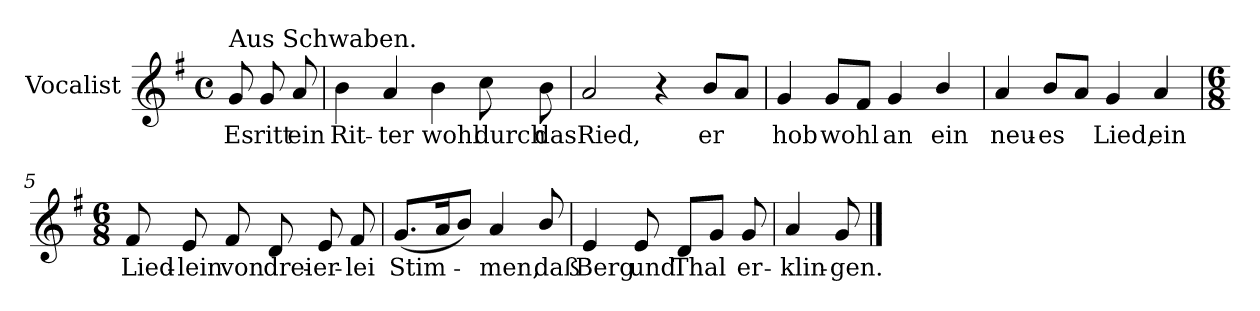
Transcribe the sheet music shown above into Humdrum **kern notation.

**kern	**text
*part1	*part1
*staff1	*staff1
*I"Vocalist	*
*k[f#]	*
*G:	*
*M4/4	*
*met(c)	*
=	=
!LO:TX:a:t=Aus Schwaben.	!
8g	Es
8g	ritt
8a	ein
=1	=1
4b	Rit-
4a	-ter
4b	wohl
8cc	durch
8b	das
=2	=2
2a	Ried,
4r	.
8bL	er
8aJ	.
=3	=3
4g	hob
8gL	wohl
8f#J	.
4g	an
4b/	ein
=4	=4
4a	neu-
8bL	-es
8aJ	.
4g	Lied,
4a	ein
=5	=5
*M6/8	*
8f#	Lied-
8e	-lein
8f#	von
8d	drei-
8e	-er-
8f#	-lei
=6	=6
(8.gL	Stim-
16aK	.
8bJ)	.
4a	-men,
8b/	daß
=7	=7
4e	Berg
8e	und
8dL	Thal
8gJ	.
8g	er-
=8	=8
4a	-klin-
8g	-gen.
==	==
*-	*-
